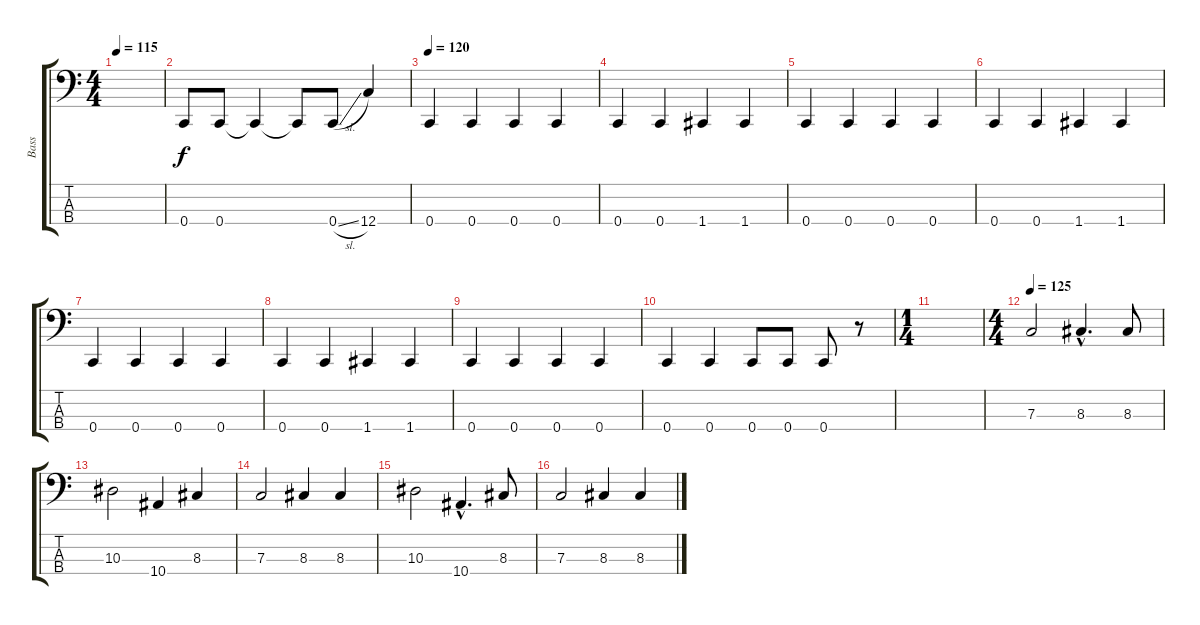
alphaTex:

\track ("Bass" "Bass") {instrument electricbasspick}
\staff {score tabs}
\tuning (Eb2 Bb1 F1 C1) {hide}
\ts (4 4)
\tempo 115
\clef f4
\ks c
|
0.4.8 0.4.8 0.4{t}.4 0.4{t}.8 0.4{sl}.8 12.4.4 |
\tempo 120
0.4.4 0.4.4 0.4.4 0.4.4 |
0.4.4 0.4.4 1.4.4 1.4.4 |
0.4.4 0.4.4 0.4.4 0.4.4 |
0.4.4 0.4.4 1.4.4 1.4.4 |
0.4.4 0.4.4 0.4.4 0.4.4 |
0.4.4 0.4.4 1.4.4 1.4.4 |
0.4.4 0.4.4 0.4.4 0.4.4 |
0.4.4 0.4.4 0.4.8 0.4.8 0.4.8 r.8 |
\ts (1 4)
|
\ts (4 4)
\tempo 125
7.3.2 8.3{hac}.4{d} 8.3.8 |
10.3.2 10.4.4 8.3.4 |
7.3.2 8.3.4 8.3.4 |
10.3.2 10.4{hac}.4{d} 8.3.8 |
7.3.2 8.3.4 8.3.4
